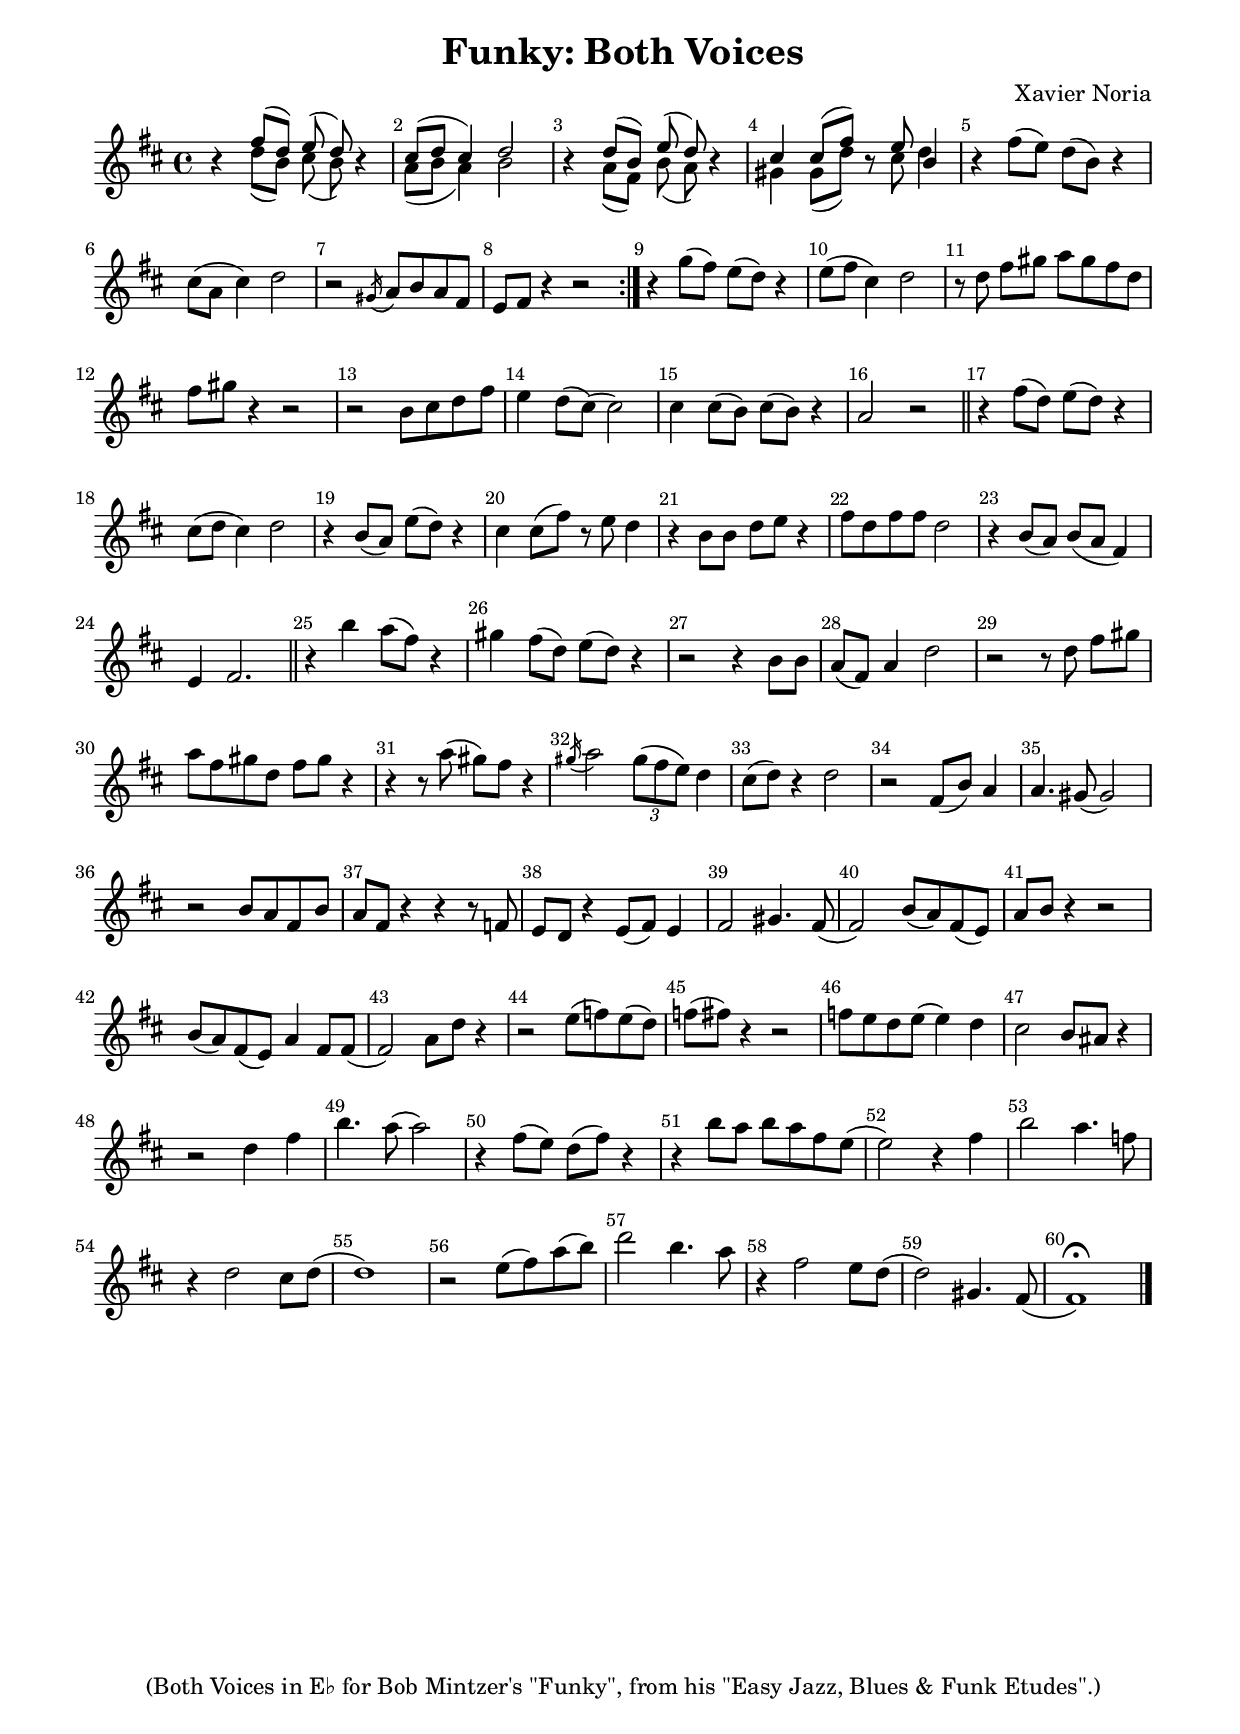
\version "2.16.1"

\include "../shared/common.ly"

\header {
  title    = "Funky: Both Voices"
  composer = "Xavier Noria"
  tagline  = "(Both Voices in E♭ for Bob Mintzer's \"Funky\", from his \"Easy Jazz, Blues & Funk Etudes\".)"
}

melody = \relative c'' {
  \clef treble
  \key d \major
  \time 4/4
  
  \repeat volta 2 {
    % 1
    r4 << fs8( \\ d8( >> << d8) \\ b8) >> << e8( \\ cs8( >> << d8) \\ b8) >> r4 |

    % 2
    << cs8( \\ a8( >> << d8 \\ b >> << cs4) \\ a) >> << d2 \\ b >> |

    % 3
    r4 << d8( \\ a8( >> << b8) \\ fs8) >> << e'8( \\ b8( >> << d8) \\ a) >> r4 |

    % 4
    << cs4 \\ gs4 >> << cs8( \\ gs8( >> << fs'8) \\ d8) >> r8 << e8 \\ cs8 >> << b4 \\ d4>> |

    % 5
    r4 fs8( e8) d8( b8) r4 |

    % 6
    cs8( a8 cs4) d2 |

    % 7
    r2 \acciaccatura gs,16 a8 b8 a8 fs8 |

    % 8
    e8 fs8 r4 r2 |
  }

  % ---------------------------------------------------------------------------

  % 9
  r4 g'8( fs8) e8( d8) r4 |

  % 10
  e8( fs8 cs4) d2 |

  % 11
  r8 d8 fs8[ gs8] a8 gs8 fs8 d8 |

  % 12
  fs8 gs8 r4 r2 |

  % 13
  r2 b,8 cs8 d8 fs8 |

  % 14
  e4 d8( cs8)( cs2)

  % 15
  cs4 cs8( b8) cs8( b8) r4 |

  % 16
  a2 r2 \bar "||"

  % ---------------------------------------------------------------------------

  % 17
  r4 fs'8( d8) e8( d8) r4 |

  % 18
  cs8( d8 cs4) d2 |

  % 19
  r4 b8( a8) e'8( d8) r4 |

  % 20
  cs4 cs8( fs8) r8 e8 d4 |

  % 21
  r4 b8 b8 d8 e8 r4 |

  % 22
  fs8 d8 fs8 fs8 d2 |

  % 23
  r4 b8( a8) b8( a8 fs4) |

  % 24
  e4 fs2. \bar "||"

  % ---------------------------------------------------------------------------

  % 25
  r4 b'4 a8( fs8) r4 |

  % 26
  gs4 fs8( d8) e8( d8) r4 |

  % 27
  r2 r4 b8 b8 |

  % 28
  a8( fs8) a4 d2 |

  % 29
  r2 r8 d8 fs8[ gs8] |

  % 30
  a8 fs8 gs8 d8 fs8 gs8 r4 |

  % 31
  r4 r8 a8( gs8) fs8 r4 |

  % 32
  \acciaccatura gs16 a2 \times 2/3 { gs8( fs8 e8) } d4 |

  % 33
  cs8( d8) r4 d2 |

  % 34
  r2 fs,8( b8) a4

  % 35
  a4. gs8( gs2) |

  % 36
  r2 b8 a8 fs8 b8 |

  % 37
  a8 fs8 r4 r4 r8 f8 |

  % 38
  e8 d8 r4 e8( fs8) e4 |

  % 39
  fs2 gs4. fs8( |

  % 40
  fs2) b8( a8) fs8( e8) |

  % 41
  a8 b8 r4 r2 |

  % 42
  b8( a8) fs8( e8) a4 fs8 fs8( |

  % 43
  fs2) a8 d8 r4 |

  % 44
  r2 e8( f8) e8( d8) |

  % 45
  f8( fs8) r4 r2 |

  % 46
  f8 e8 d8 e8( e4) d4 |

  % 47
  cs2 b8 as8 r4 |

  % 48
  r2 d4 fs4 |

  % 49
  b4. a8( a2) |

  % 50
  r4 fs8( e8) d8( fs8) r4 |

  % 51
  r4 b8 a8 b8 a8 fs8 e8( |

  % 52
  e2) r4 fs4 |

  % 53
  b2 a4. f8 |

  % 54
  r4 d2 cs8 d8( |

  % 55
  d1)

  % 56
  r2 e8( fs8) a8( b8) |

  % 57
  d2 b4. a8 |

  % 58
  r4 fs2 e8 d8(

  % 59
  d2) gs,4. fs8(

  % 60
  fs1)\fermata \bar "|."
}

\score {
  { \melody }
}
